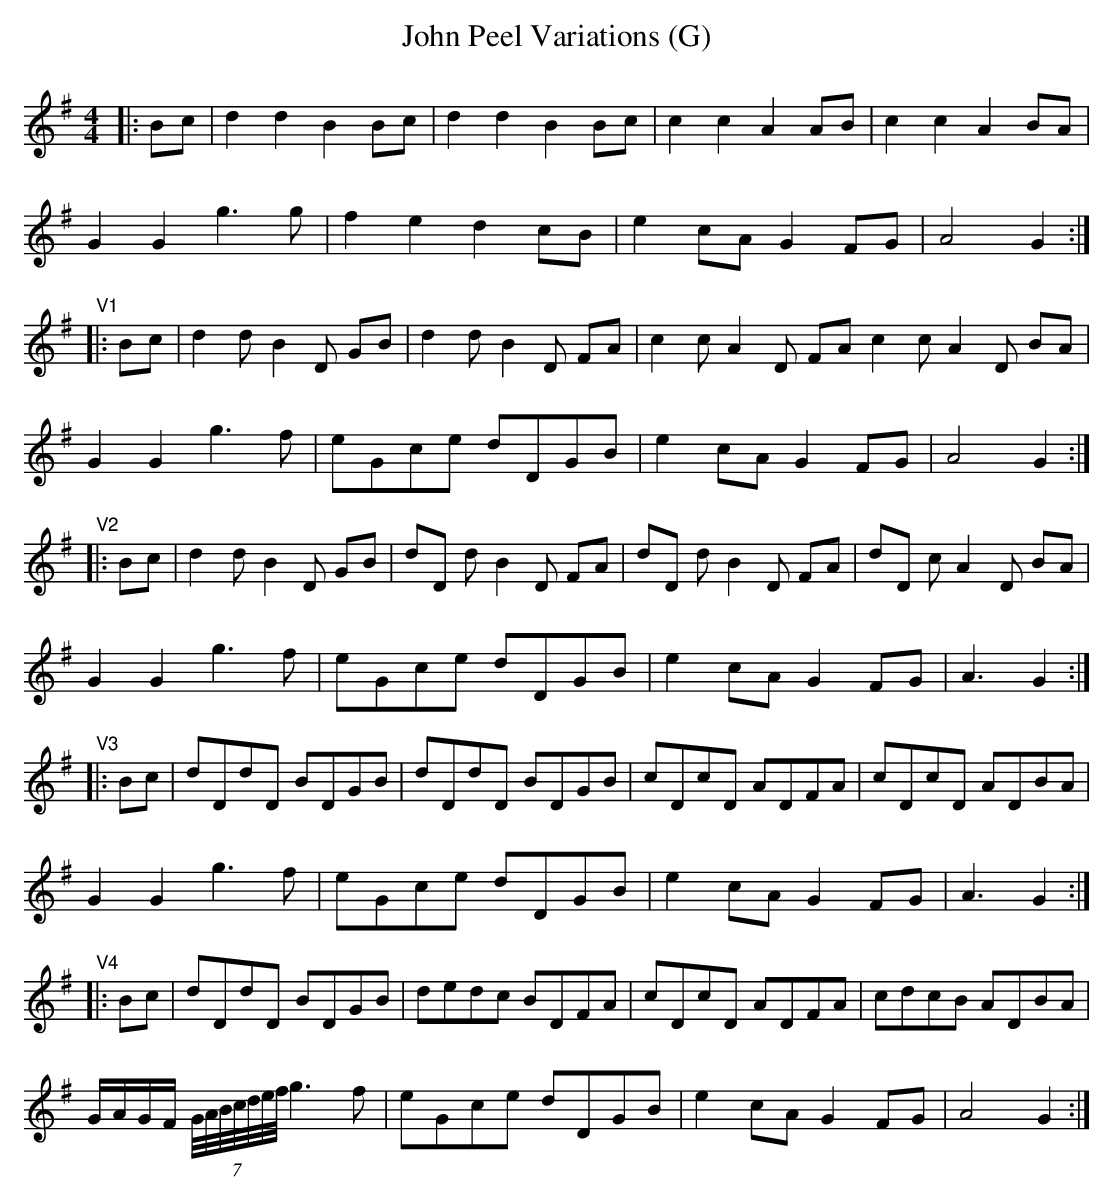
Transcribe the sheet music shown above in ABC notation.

X:1
T:John Peel Variations (G)
M:4/4
L:1/8
K:G
|:Bc | d2 d2 B2 Bc | d2 d2 B2 Bc | c2 c2 A2 AB | c2 c2 A2 BA |
G2 G2 g3 g | f2 e2 d2 cB | e2 cA G2 FG | A4 G2 :|
"V1" |:Bc | d2 d B2 D GB | d2 d B2 D FA | c2 c A2 D FA c2 c A2 D BA |
G2 G2 g3 f | eGce dDGB | e2 cA G2 FG | A4 G2 :|
"V2" |:Bc | d2 d B2 D GB | dD d B2 D FA | dD d B2 D FA | dD c A2 D BA |
G2 G2 g3 f | eGce dDGB | e2 cA G2 FG | A3 G2 :|
"V3" |:Bc | dDdD BDGB | dDdD BDGB | cDcD ADFA | cDcD ADBA |
G2 G2 g3 f | eGce dDGB | e2 cA G2 FG | A3 G2 :|
"V4" |:Bc | dDdD BDGB | dedc BDFA | cDcD ADFA | cdcB ADBA |
G/2A/2G/2F/2 (7G/4A/4B/4c/4d/4e/4f/4 g3 f | eGce dDGB | e2 cA G2 FG | A4 G2 :|
